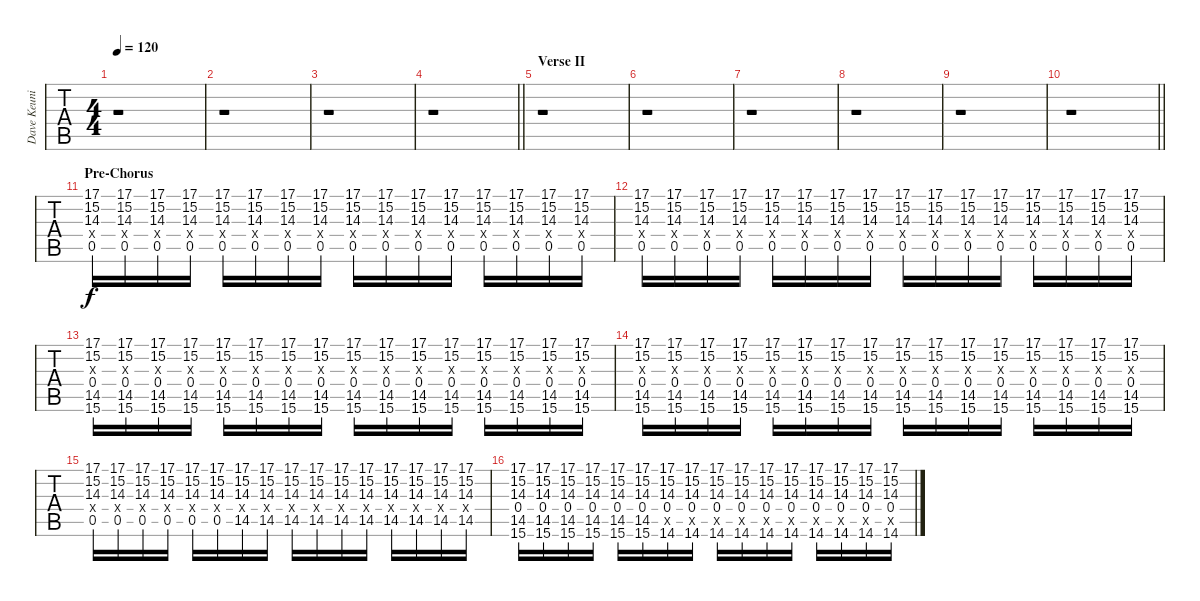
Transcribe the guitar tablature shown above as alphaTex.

\track ("Dave Keuning's lead guitar" "Dave Keuni") {instrument overdrivenguitar}
\staff {tabs}
\tuning (Eb4 Bb3 Gb3 Db3 Ab2 Eb2) {hide}
\ts (4 4)
\tempo 120
\clef g2
\ks c#
r.1{dy f} |
r.1 |
r.1 |
\barLineRight lightlight
r.1 |
\section ("" "Verse II")
r.1 |
r.1 |
r.1 |
r.1 |
r.1 |
\barLineRight lightlight
r.1 |
\section ("" "Pre-Chorus")
(17.1 15.2 14.3 0.4{x} 0.5).16 (17.1 15.2 14.3 0.4{x} 0.5).16 (17.1 15.2 14.3 0.4{x} 0.5).16 (17.1 15.2 14.3 0.4{x} 0.5).16 (17.1 15.2 14.3 0.4{x} 0.5).16 (17.1 15.2 14.3 0.4{x} 0.5).16 (17.1 15.2 14.3 0.4{x} 0.5).16 (17.1 15.2 14.3 0.4{x} 0.5).16 (17.1 15.2 14.3 0.4{x} 0.5).16 (17.1 15.2 14.3 0.4{x} 0.5).16 (17.1 15.2 14.3 0.4{x} 0.5).16 (17.1 15.2 14.3 0.4{x} 0.5).16 (17.1 15.2 14.3 0.4{x} 0.5).16 (17.1 15.2 14.3 0.4{x} 0.5).16 (17.1 15.2 14.3 0.4{x} 0.5).16 (17.1 15.2 14.3 0.4{x} 0.5).16 |
(17.1 15.2 14.3 0.4{x} 0.5).16 (17.1 15.2 14.3 0.4{x} 0.5).16 (17.1 15.2 14.3 0.4{x} 0.5).16 (17.1 15.2 14.3 0.4{x} 0.5).16 (17.1 15.2 14.3 0.4{x} 0.5).16 (17.1 15.2 14.3 0.4{x} 0.5).16 (17.1 15.2 14.3 0.4{x} 0.5).16 (17.1 15.2 14.3 0.4{x} 0.5).16 (17.1 15.2 14.3 0.4{x} 0.5).16 (17.1 15.2 14.3 0.4{x} 0.5).16 (17.1 15.2 14.3 0.4{x} 0.5).16 (17.1 15.2 14.3 0.4{x} 0.5).16 (17.1 15.2 14.3 0.4{x} 0.5).16 (17.1 15.2 14.3 0.4{x} 0.5).16 (17.1 15.2 14.3 0.4{x} 0.5).16 (17.1 15.2 14.3 0.4{x} 0.5).16 |
(17.1 15.2 0.3{x} 0.4 14.5 15.6).16 (17.1 15.2 0.3{x} 0.4 14.5 15.6).16 (17.1 15.2 0.3{x} 0.4 14.5 15.6).16 (17.1 15.2 0.3{x} 0.4 14.5 15.6).16 (17.1 15.2 0.3{x} 0.4 14.5 15.6).16 (17.1 15.2 0.3{x} 0.4 14.5 15.6).16 (17.1 15.2 0.3{x} 0.4 14.5 15.6).16 (17.1 15.2 0.3{x} 0.4 14.5 15.6).16 (17.1 15.2 0.3{x} 0.4 14.5 15.6).16 (17.1 15.2 0.3{x} 0.4 14.5 15.6).16 (17.1 15.2 0.3{x} 0.4 14.5 15.6).16 (17.1 15.2 0.3{x} 0.4 14.5 15.6).16 (17.1 15.2 0.3{x} 0.4 14.5 15.6).16 (17.1 15.2 0.3{x} 0.4 14.5 15.6).16 (17.1 15.2 0.3{x} 0.4 14.5 15.6).16 (17.1 15.2 0.3{x} 0.4 14.5 15.6).16 |
(17.1 15.2 0.3{x} 0.4 14.5 15.6).16 (17.1 15.2 0.3{x} 0.4 14.5 15.6).16 (17.1 15.2 0.3{x} 0.4 14.5 15.6).16 (17.1 15.2 0.3{x} 0.4 14.5 15.6).16 (17.1 15.2 0.3{x} 0.4 14.5 15.6).16 (17.1 15.2 0.3{x} 0.4 14.5 15.6).16 (17.1 15.2 0.3{x} 0.4 14.5 15.6).16 (17.1 15.2 0.3{x} 0.4 14.5 15.6).16 (17.1 15.2 0.3{x} 0.4 14.5 15.6).16 (17.1 15.2 0.3{x} 0.4 14.5 15.6).16 (17.1 15.2 0.3{x} 0.4 14.5 15.6).16 (17.1 15.2 0.3{x} 0.4 14.5 15.6).16 (17.1 15.2 0.3{x} 0.4 14.5 15.6).16 (17.1 15.2 0.3{x} 0.4 14.5 15.6).16 (17.1 15.2 0.3{x} 0.4 14.5 15.6).16 (17.1 15.2 0.3{x} 0.4 14.5 15.6).16 |
(17.1 15.2 14.3 0.4{x} 0.5).16 (17.1 15.2 14.3 0.4{x} 0.5).16 (17.1 15.2 14.3 0.4{x} 0.5).16 (17.1 15.2 14.3 0.4{x} 0.5).16 (17.1 15.2 14.3 0.4{x} 0.5).16 (17.1 15.2 14.3 0.4{x} 0.5).16 (17.1 15.2 14.3 0.4{x} 14.5).16 (17.1 15.2 14.3 0.4{x} 14.5).16 (17.1 15.2 14.3 0.4{x} 14.5).16 (17.1 15.2 14.3 0.4{x} 14.5).16 (17.1 15.2 14.3 0.4{x} 14.5).16 (17.1 15.2 14.3 0.4{x} 14.5).16 (17.1 15.2 14.3 0.4{x} 14.5).16 (17.1 15.2 14.3 0.4{x} 14.5).16 (17.1 15.2 14.3 0.4{x} 14.5).16 (17.1 15.2 14.3 0.4{x} 14.5).16 |
(17.1 15.2 14.3 0.4 14.5 15.6).16 (17.1 15.2 14.3 0.4 14.5 15.6).16 (17.1 15.2 14.3 0.4 14.5 15.6).16 (17.1 15.2 14.3 0.4 14.5 15.6).16 (17.1 15.2 14.3 0.4 14.5 15.6).16 (17.1 15.2 14.3 0.4 14.5 15.6).16 (17.1 15.2 14.3 0.4 14.5{x} 14.6).16 (17.1 15.2 14.3 0.4 14.5{x} 14.6).16 (17.1 15.2 14.3 0.4 14.5{x} 14.6).16 (17.1 15.2 14.3 0.4 14.5{x} 14.6).16 (17.1 15.2 14.3 0.4 14.5{x} 14.6).16 (17.1 15.2 14.3 0.4 14.5{x} 14.6).16 (17.1 15.2 14.3 0.4 14.5{x} 14.6).16 (17.1 15.2 14.3 0.4 14.5{x} 14.6).16 (17.1 15.2 14.3 0.4 14.5{x} 14.6).16 (17.1 15.2 14.3 0.4 14.5{x} 14.6).16
